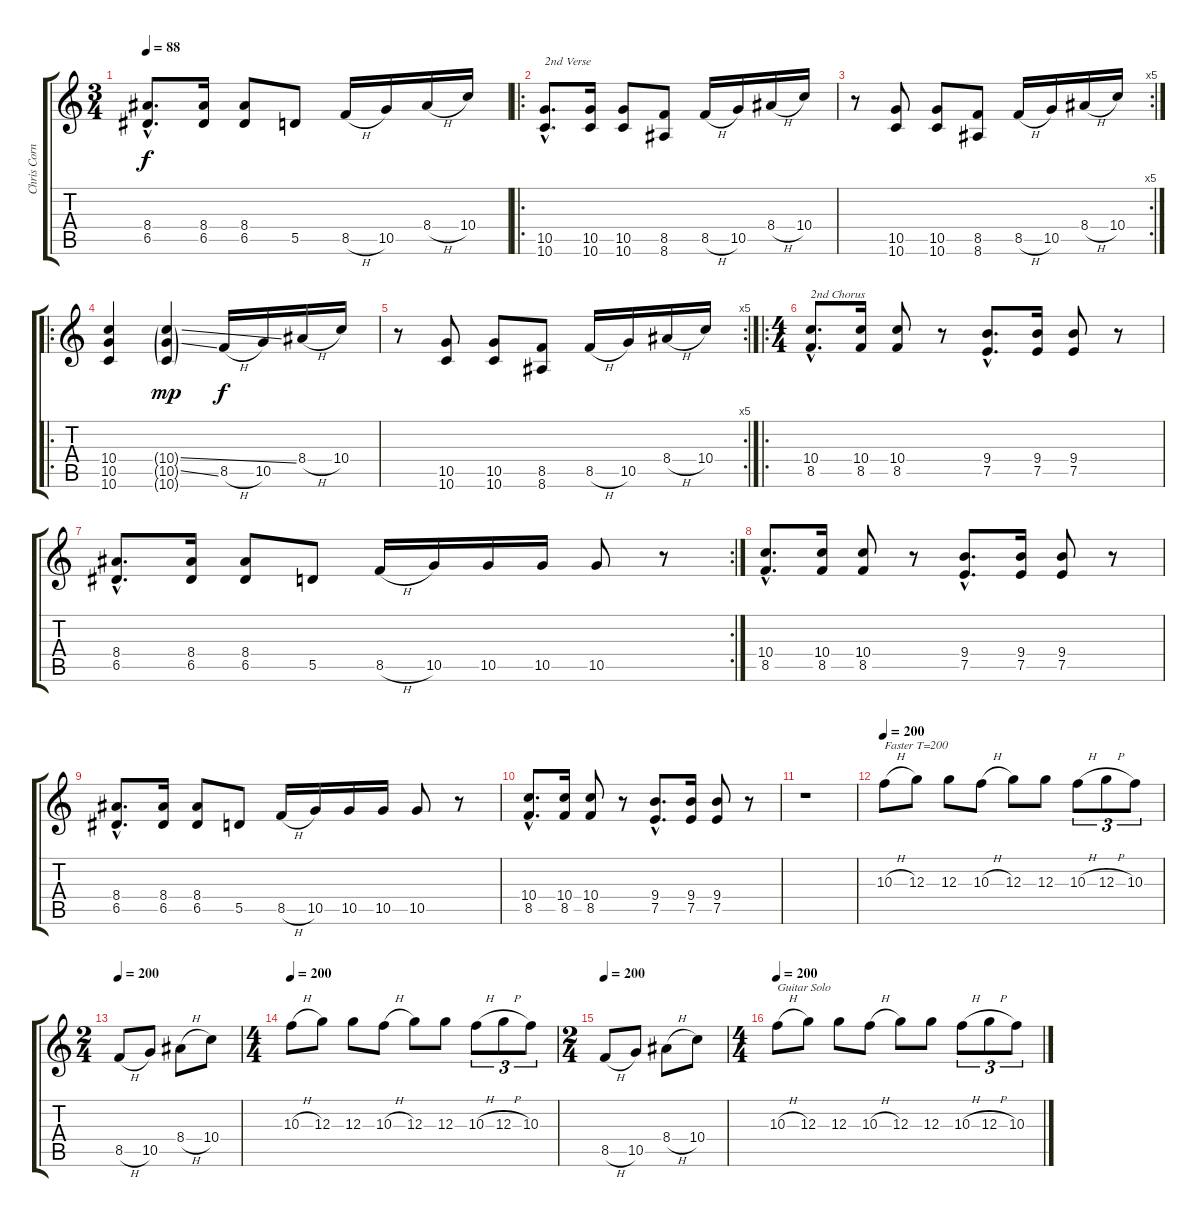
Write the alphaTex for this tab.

\track ("Chris Cornell" "Chris Corn") {instrument overdrivenguitar}
\staff {score tabs}
\tuning (E4 B3 G3 D3 A2 D2) {hide}
\ts (3 4)
\tempo 88
\clef g2
\ks c
(8.4{hac} 6.5{hac}).8{d dy f} (8.4 6.5).16 (8.4 6.5).8 5.5.8 8.5{h}.16 10.5.16 8.4{h}.16 10.4.16 |
\ro
(10.5{hac} 10.6{hac}).8{d txt "2nd Verse"} (10.5 10.6).16 (10.5 10.6).8 (8.5 8.6).8 8.5{h}.16 10.5.16 8.4{h}.16 10.4.16 |
\rc 5
r.8 (10.5 10.6).8 (10.5 10.6).8 (8.5 8.6).8 8.5{h}.16 10.5.16 8.4{h}.16 10.4.16 |
\ro
(10.4 10.5 10.6).4 (10.4{ss g} 10.5{ss g} 10.6{g}).4{dy mp} 8.5{h}.16{dy f} 10.5.16 8.4{h}.16 10.4.16 |
\rc 5
r.8 (10.5 10.6).8 (10.5 10.6).8 (8.5 8.6).8 8.5{h}.16 10.5.16 8.4{h}.16 10.4.16 |
\ro
\ts (4 4)
(10.4{hac} 8.5{hac}).8{d txt "2nd Chorus"} (10.4 8.5).16 (10.4 8.5).8 r.8 (9.4{hac} 7.5{hac}).8{d} (9.4 7.5).16 (9.4 7.5).8 r.8 |
\rc 2
(8.4{hac} 6.5{hac}).8{d} (8.4 6.5).16 (8.4 6.5).8 5.5.8 8.5{h}.16 10.5.16 10.5.16 10.5.16 10.5.8 r.8 |
(10.4{hac} 8.5{hac}).8{d} (10.4 8.5).16 (10.4 8.5).8 r.8 (9.4{hac} 7.5{hac}).8{d} (9.4 7.5).16 (9.4 7.5).8 r.8 |
(8.4{hac} 6.5{hac}).8{d} (8.4 6.5).16 (8.4 6.5).8 5.5.8 8.5{h}.16 10.5.16 10.5.16 10.5.16 10.5.8 r.8 |
(10.4{hac} 8.5{hac}).8{d} (10.4 8.5).16 (10.4 8.5).8 r.8 (9.4{hac} 7.5{hac}).8{d} (9.4 7.5).16 (9.4 7.5).8 r.8 |
r.1 |
\tempo 200
10.3{h}.8{txt "Faster T=200"} 12.3.8 12.3.8 10.3{h}.8 12.3.8 12.3.8 10.3{h}.8{tu (3 2)} 12.3{h}.8{tu (3 2)} 10.3.8{tu (3 2)} |
\ts (2 4)
\tempo 200
8.5{h}.8 10.5.8 8.4{h}.8 10.4.8 |
\ts (4 4)
\tempo 200
10.3{h}.8 12.3.8 12.3.8 10.3{h}.8 12.3.8 12.3.8 10.3{h}.8{tu (3 2)} 12.3{h}.8{tu (3 2)} 10.3.8{tu (3 2)} |
\ts (2 4)
\tempo 200
8.5{h}.8 10.5.8 8.4{h}.8 10.4.8 |
\ts (4 4)
\tempo 200
10.3{h}.8{txt "Guitar Solo"} 12.3.8 12.3.8 10.3{h}.8 12.3.8 12.3.8 10.3{h}.8{tu (3 2)} 12.3{h}.8{tu (3 2)} 10.3.8{tu (3 2)}
